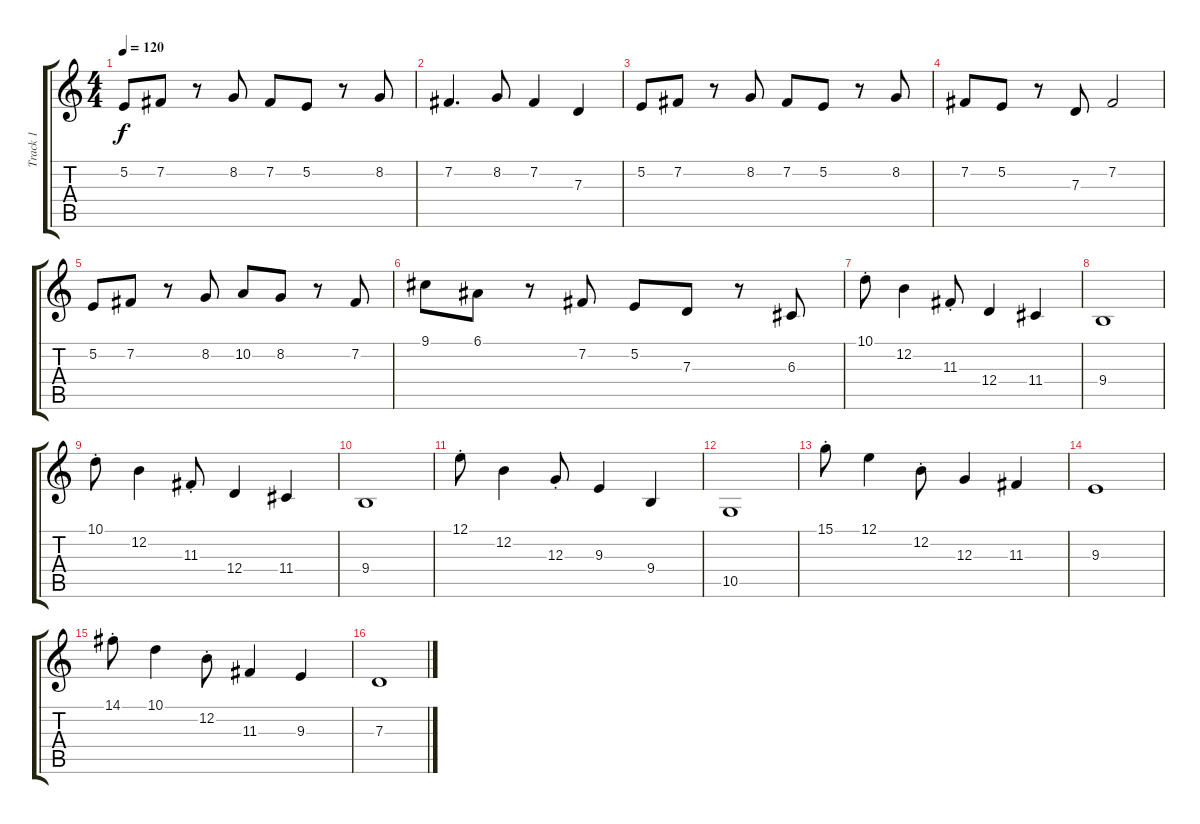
\track ("Track 1" "Track 1") {instrument flute}
\staff {score tabs}
\tuning (E4 B3 G3 D3 A2 E2) {hide}
\ts (4 4)
\tempo 120
\clef g2
\ks c
5.2.8{dy f} 7.2.8 r.8 8.2.8 7.2.8 5.2.8 r.8 8.2.8 |
7.2.4{d} 8.2.8 7.2.4 7.3.4 |
5.2.8 7.2.8 r.8 8.2.8 7.2.8 5.2.8 r.8 8.2.8 |
7.2.8 5.2.8 r.8 7.3.8 7.2.2 |
5.2.8 7.2.8 r.8 8.2.8 10.2.8 8.2.8 r.8 7.2.8 |
9.1.8 6.1.8 r.8 7.2.8 5.2.8 7.3.8 r.8 6.3.8 |
10.1{st}.8 12.2.4 11.3{st}.8 12.4.4 11.4.4 |
9.4.1 |
10.1{st}.8 12.2.4 11.3{st}.8 12.4.4 11.4.4 |
9.4.1 |
12.1{st}.8 12.2.4 12.3{st}.8 9.3.4 9.4.4 |
10.5.1 |
15.1{st}.8 12.1.4 12.2{st}.8 12.3.4 11.3.4 |
9.3.1 |
14.1{st}.8 10.1.4 12.2{st}.8 11.3.4 9.3.4 |
7.3.1
